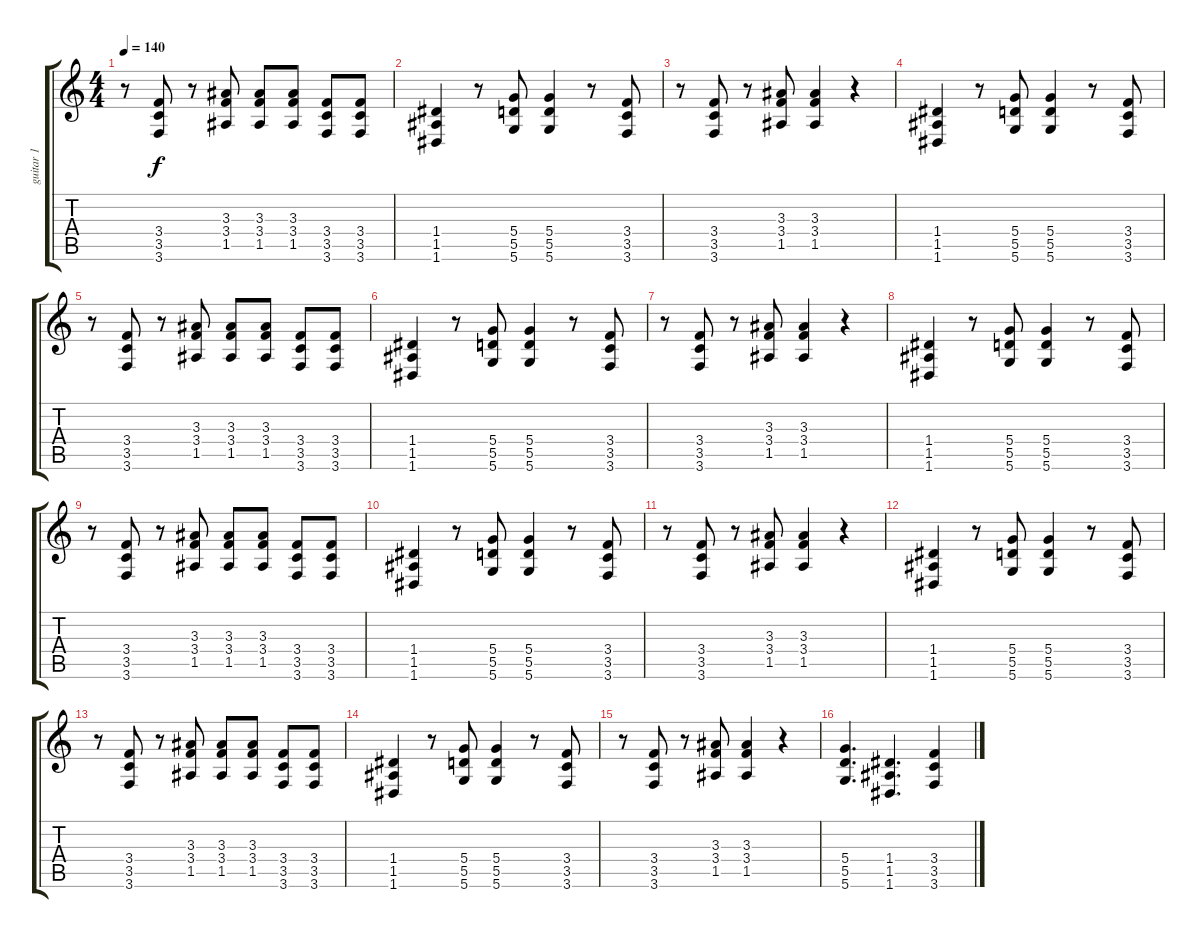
\track ("guitar 1" "guitar 1") {instrument distortionguitar}
\staff {score tabs}
\tuning (E4 B3 G3 D3 A2 D2) {hide}
\ts (4 4)
\tempo 140
\clef g2
\ks c
r.8{dy f} (3.4 3.5 3.6).8 r.8 (3.3 3.4 1.5).8 (3.3 3.4 1.5).8 (3.3 3.4 1.5).8 (3.4 3.5 3.6).8 (3.4 3.5 3.6).8 |
(1.4 1.5 1.6).4 r.8 (5.4 5.5 5.6).8 (5.4 5.5 5.6).4 r.8 (3.4 3.5 3.6).8 |
r.8 (3.4 3.5 3.6).8 r.8 (3.3 3.4 1.5).8 (3.3 3.4 1.5).4 r.4 |
(1.4 1.5 1.6).4 r.8 (5.4 5.5 5.6).8 (5.4 5.5 5.6).4 r.8 (3.4 3.5 3.6).8 |
r.8 (3.4 3.5 3.6).8 r.8 (3.3 3.4 1.5).8 (3.3 3.4 1.5).8 (3.3 3.4 1.5).8 (3.4 3.5 3.6).8 (3.4 3.5 3.6).8 |
(1.4 1.5 1.6).4 r.8 (5.4 5.5 5.6).8 (5.4 5.5 5.6).4 r.8 (3.4 3.5 3.6).8 |
r.8 (3.4 3.5 3.6).8 r.8 (3.3 3.4 1.5).8 (3.3 3.4 1.5).4 r.4 |
(1.4 1.5 1.6).4 r.8 (5.4 5.5 5.6).8 (5.4 5.5 5.6).4 r.8 (3.4 3.5 3.6).8 |
r.8 (3.4 3.5 3.6).8 r.8 (3.3 3.4 1.5).8 (3.3 3.4 1.5).8 (3.3 3.4 1.5).8 (3.4 3.5 3.6).8 (3.4 3.5 3.6).8 |
(1.4 1.5 1.6).4 r.8 (5.4 5.5 5.6).8 (5.4 5.5 5.6).4 r.8 (3.4 3.5 3.6).8 |
r.8 (3.4 3.5 3.6).8 r.8 (3.3 3.4 1.5).8 (3.3 3.4 1.5).4 r.4 |
(1.4 1.5 1.6).4 r.8 (5.4 5.5 5.6).8 (5.4 5.5 5.6).4 r.8 (3.4 3.5 3.6).8 |
r.8 (3.4 3.5 3.6).8 r.8 (3.3 3.4 1.5).8 (3.3 3.4 1.5).8 (3.3 3.4 1.5).8 (3.4 3.5 3.6).8 (3.4 3.5 3.6).8 |
(1.4 1.5 1.6).4 r.8 (5.4 5.5 5.6).8 (5.4 5.5 5.6).4 r.8 (3.4 3.5 3.6).8 |
r.8 (3.4 3.5 3.6).8 r.8 (3.3 3.4 1.5).8 (3.3 3.4 1.5).4 r.4 |
(5.4 5.5 5.6).4{d} (1.4 1.5 1.6).4{d} (3.4 3.5 3.6).4
